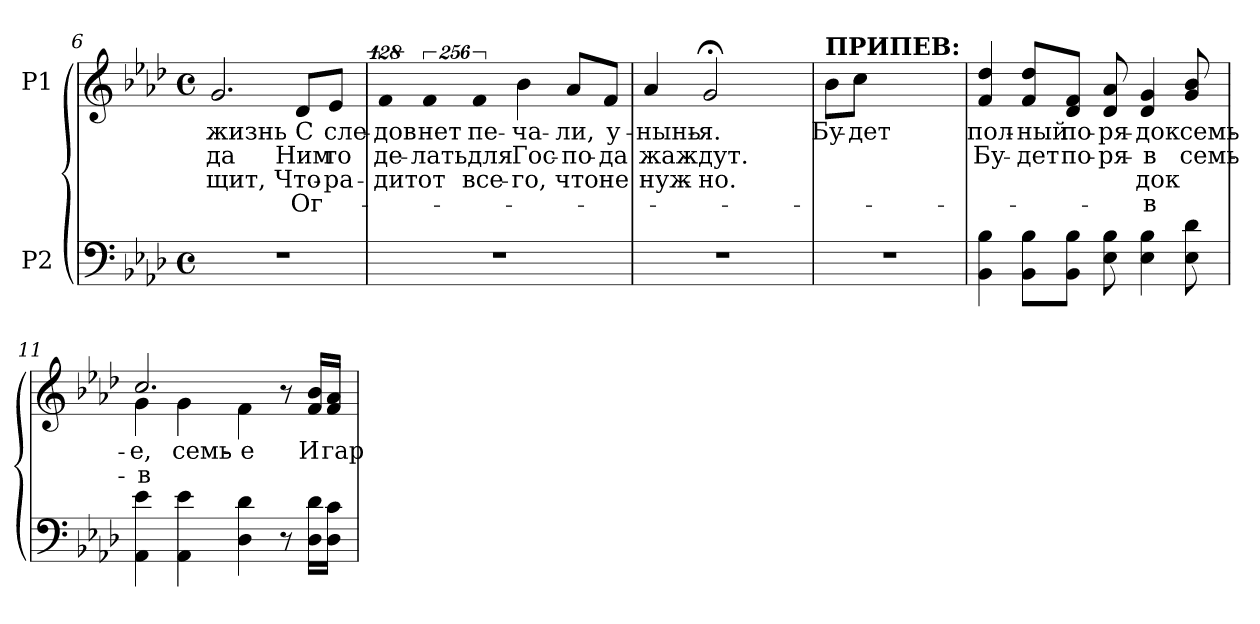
**kern	**kern	**text	**text	**text	**text
*part2	*part1	*part1	*part1	*part1	*part1
*staff2	*staff1	*staff1	*staff1	*staff1	*staff1
*I"P2	*I"P1	*	*	*	*
!!LO:LB:g=z
*clefF4	*clefG2	*	*	*	*
*k[b-e-a-d-]	*k[b-e-a-d-]	*	*	*	*
*f:	*f:	*	*	*	*
*M4/4	*M4/4	*	*	*	*
*met(c)	*met(c)	*	*	*	*
=6	=6	=6	=6	=6	=6
!	!	!LO:LY:b:color=#000000	!LO:LY:b:color=#000000	!LO:LY:b:color=#000000	!
1r	2.gi/	жизнь	-да	щит,	.
!	!	!LO:LY:b:color=#000000	!LO:LY:b:color=#000000	!LO:LY:b:color=#000000	!LO:LY:b:color=#000000
.	8d-i/L	С	Ним	Что-	Ог-
!	!	!LO:LY:b:color=#000000	!LO:LY:b:color=#000000	!LO:LY:b:color=#000000	!
.	8e-i/J	сле-	-то	-ра-	.
=7	=7	=7	=7	=7	=7
!	!LO:N:vis=4	!	!	!	!
!	!	!LO:LY:b:color=#000000	!LO:LY:b:color=#000000	!LO:LY:b:color=#000000	!
1r	512%85fi/	-дов	де-	-дит	.
!	!LO:N:vis=4	!	!	!	!
!	!	!LO:LY:b:color=#000000	!LO:LY:b:color=#000000	!LO:LY:b:color=#000000	!
.	1024%171fi/	нет	-лать	от	.
!	!LO:N:vis=4	!	!	!	!
!	!	!LO:LY:b:color=#000000	!LO:LY:b:color=#000000	!LO:LY:b:color=#000000	!
.	1024%171fi/	пе-	для	все-	.
!	!	!LO:LY:b:color=#000000	!LO:LY:b:color=#000000	!LO:LY:b:color=#000000	!
.	4b-i\	-ча-	Гос-	-го,	.
!	!	!LO:LY:b:color=#000000	!LO:LY:b:color=#000000	!LO:LY:b:color=#000000	!
.	8a-i/L	-ли,	-по-	что	.
!	!	!LO:LY:b:color=#000000	!LO:LY:b:color=#000000	!LO:LY:b:color=#000000	!
.	8fi/J	у-	-да	не	.
=8	=8	=8	=8	=8	=8
!LO:N:vis=1	!	!	!	!	!
!	!	!LO:LY:b:color=#000000	!LO:LY:b:color=#000000	!LO:LY:b:color=#000000	!
1r	4a-i/	-нынь-	жаж-	нуж-	.
!	!	!LO:LY:b:color=#000000	!LO:LY:b:color=#000000	!LO:LY:b:color=#000000	!
.	2g;i/	-я.	-дут.	-но.	.
.	4ryy	.	.	.	.
!!LO:LB:g=z
=9	=9	=9	=9	=9	=9
!LO:N:vis=1	!	!	!	!	!
!	!LO:TX:a:B:t=ПРИПЕВ&colon;	!	!	!	!
!	!	!LO:LY:b:color=#000000	!	!	!
1r	8b-i\L	Бу-	.	.	.
!	!	!LO:LY:b:color=#000000	!	!	!
.	8cci\J	-дет	.	.	.
.	2.ryy	.	.	.	.
=10	=10	=10	=10	=10	=10
!	!	!LO:LY:b:color=#000000	!LO:LY:b:color=#000000	!	!
4BB-i\ 4B-i	4fi/ 4dd-i	пол-	Бу-	.	.
!	!	!LO:LY:b:color=#000000	!LO:LY:b:color=#000000	!	!
8BB-i\ 8B-i\L	8fi/ 8dd-i/L	-ный	-дет	.	.
!	!	!LO:LY:b:color=#000000	!LO:LY:b:color=#000000	!	!
8BB-i\ 8B-i\J	8d-i/ 8fi/J	по-	по-	.	.
!	!	!LO:LY:b:color=#000000	!LO:LY:b:color=#000000	!	!
8E-i\ 8B-i	8d-i/ 8a-i	-ря-	-ря-	.	.
!	!	!LO:LY:b:color=#000000	!LO:LY:b:color=#000000	!LO:LY:b:color=#000000	!LO:LY:b:color=#000000
4E-i\ 4B-i	4d-i/ 4gi	-док	в	-док	в
!	!	!LO:LY:b:color=#000000	!LO:LY:b:color=#000000	!	!
8E-i\ 8d-i	8gi/ 8b-i	семь-	семь-	.	.
=11	=11	=11	=11	=11	=11
!	!	!LO:LY:b:color=#000000	!	!	!
*	*^	*	*	*	*
!	!	!	!LO:LY:b:color=#000000	!LO:LY:b:color=#000000	!	!
4AA-i\ 4e-i	2.cci/	4gi\	-е,	в	.	.
!	!	!	!LO:LY:b:color=#000000	!	!	!
4AA-i\ 4e-i	.	4gi\	семь-	.	.	.
!	!	!	!LO:LY:b:color=#000000	!	!	!
4D-i\ 4d-i	.	4fi\	-е	.	.	.
8r	8r	4ryy	.	.	.	.
!	!	!	!LO:LY:b:color=#000000	!	!	!
16D-i\ 16d-i\LL	16fi/ 16b-i/LL	.	И	.	.	.
!	!	!	!LO:LY:b:color=#000000	!	!	!
16D-i\ 16ci\JJ	16fi/ 16a-i/JJ	.	гар-	.	.	.
*	*v	*v	*	*	*	*
=	=	=	=	=	=
*-	*-	*-	*-	*-	*-
